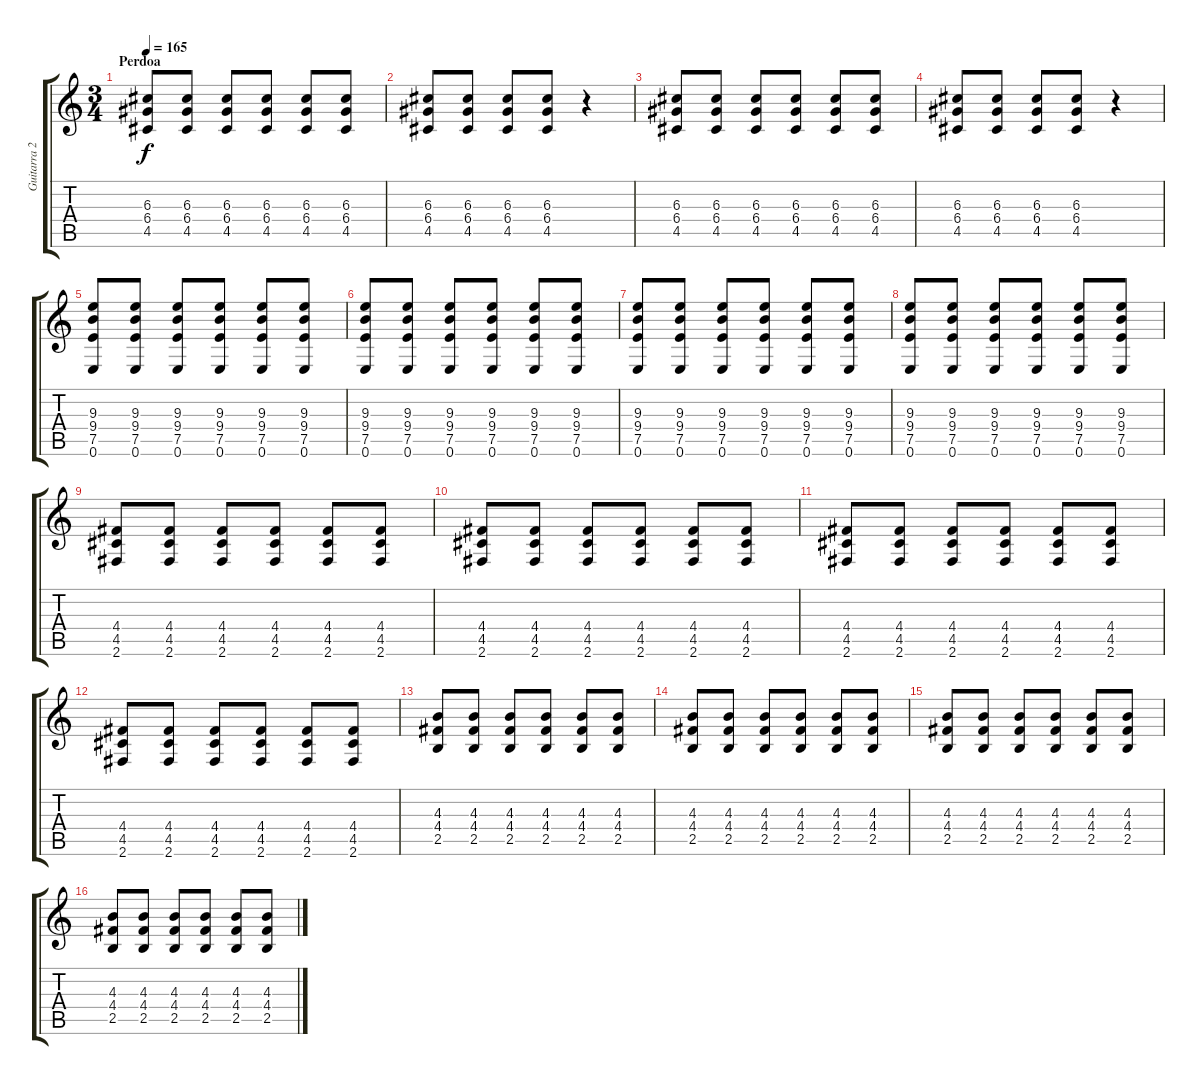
\track ("Guitarra 2" "Guitarra 2") {instrument overdrivenguitar}
\staff {score tabs}
\tuning (E4 B3 G3 D3 A2 E2) {hide}
\ts (3 4)
\section ("" "Perdoa")
\tempo 165
\clef g2
\ks c
(6.3 6.4 4.5).8{dy f volume 12 instrument overdrivenguitar} (6.3 6.4 4.5).8 (6.3 6.4 4.5).8 (6.3 6.4 4.5).8 (6.3 6.4 4.5).8 (6.3 6.4 4.5).8 |
(6.3 6.4 4.5).8 (6.3 6.4 4.5).8 (6.3 6.4 4.5).8 (6.3 6.4 4.5).8 r.4 |
(6.3 6.4 4.5).8 (6.3 6.4 4.5).8 (6.3 6.4 4.5).8 (6.3 6.4 4.5).8 (6.3 6.4 4.5).8 (6.3 6.4 4.5).8 |
(6.3 6.4 4.5).8 (6.3 6.4 4.5).8 (6.3 6.4 4.5).8 (6.3 6.4 4.5).8 r.4 |
(9.3 9.4 7.5 0.6).8 (9.3 9.4 7.5 0.6).8 (9.3 9.4 7.5 0.6).8 (9.3 9.4 7.5 0.6).8 (9.3 9.4 7.5 0.6).8 (9.3 9.4 7.5 0.6).8 |
(9.3 9.4 7.5 0.6).8 (9.3 9.4 7.5 0.6).8 (9.3 9.4 7.5 0.6).8 (9.3 9.4 7.5 0.6).8 (9.3 9.4 7.5 0.6).8 (9.3 9.4 7.5 0.6).8 |
(9.3 9.4 7.5 0.6).8 (9.3 9.4 7.5 0.6).8 (9.3 9.4 7.5 0.6).8 (9.3 9.4 7.5 0.6).8 (9.3 9.4 7.5 0.6).8 (9.3 9.4 7.5 0.6).8 |
(9.3 9.4 7.5 0.6).8 (9.3 9.4 7.5 0.6).8 (9.3 9.4 7.5 0.6).8 (9.3 9.4 7.5 0.6).8 (9.3 9.4 7.5 0.6).8 (9.3 9.4 7.5 0.6).8 |
(4.4 4.5 2.6).8 (4.4 4.5 2.6).8 (4.4 4.5 2.6).8 (4.4 4.5 2.6).8 (4.4 4.5 2.6).8 (4.4 4.5 2.6).8 |
(4.4 4.5 2.6).8 (4.4 4.5 2.6).8 (4.4 4.5 2.6).8 (4.4 4.5 2.6).8 (4.4 4.5 2.6).8 (4.4 4.5 2.6).8 |
(4.4 4.5 2.6).8 (4.4 4.5 2.6).8 (4.4 4.5 2.6).8 (4.4 4.5 2.6).8 (4.4 4.5 2.6).8 (4.4 4.5 2.6).8 |
(4.4 4.5 2.6).8 (4.4 4.5 2.6).8 (4.4 4.5 2.6).8 (4.4 4.5 2.6).8 (4.4 4.5 2.6).8 (4.4 4.5 2.6).8 |
(4.3 4.4 2.5).8 (4.3 4.4 2.5).8 (4.3 4.4 2.5).8 (4.3 4.4 2.5).8 (4.3 4.4 2.5).8 (4.3 4.4 2.5).8 |
(4.3 4.4 2.5).8 (4.3 4.4 2.5).8 (4.3 4.4 2.5).8 (4.3 4.4 2.5).8 (4.3 4.4 2.5).8 (4.3 4.4 2.5).8 |
(4.3 4.4 2.5).8 (4.3 4.4 2.5).8 (4.3 4.4 2.5).8 (4.3 4.4 2.5).8 (4.3 4.4 2.5).8 (4.3 4.4 2.5).8 |
(4.3 4.4 2.5).8 (4.3 4.4 2.5).8 (4.3 4.4 2.5).8 (4.3 4.4 2.5).8 (4.3 4.4 2.5).8 (4.3 4.4 2.5).8
